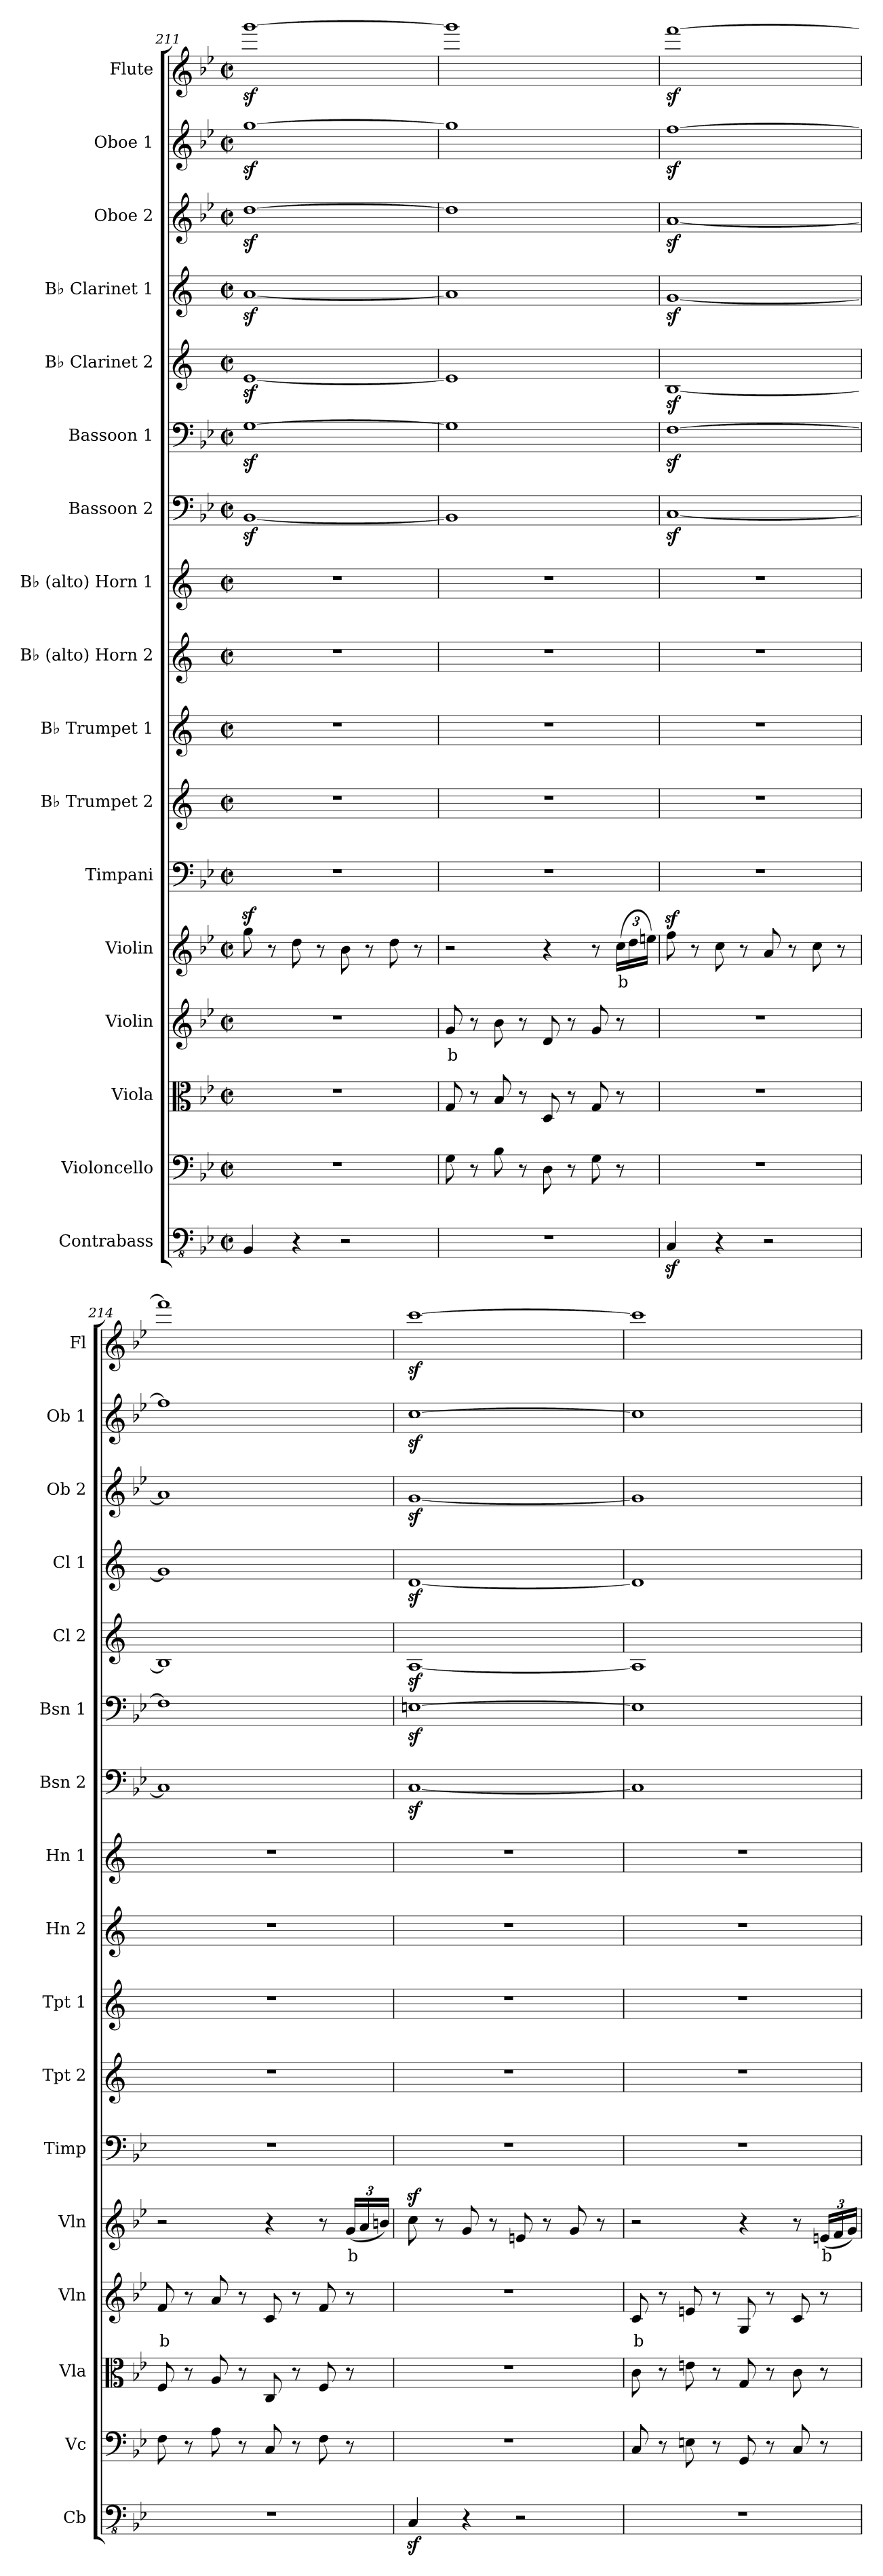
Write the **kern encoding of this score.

**kern	**kern	**kern	**kern	**text	**kern	**text	**kern	**kern	**kern	**kern	**kern	**kern	**kern	**kern	**kern	**kern	**kern	**kern
*part17	*part16	*part15	*part14	*part14	*part13	*part13	*part12	*part11	*part10	*part9	*part8	*part7	*part6	*part5	*part4	*part3	*part2	*part1
*staff17	*staff16	*staff15	*staff14	*staff14	*staff13	*staff13	*staff12	*staff11	*staff10	*staff9	*staff8	*staff7	*staff6	*staff5	*staff4	*staff3	*staff2	*staff1
*I"Contrabass	*I"Violoncello	*I"Viola	*I"Violin	*	*I"Violin	*	*I"Timpani	*I"B♭ Trumpet 2	*I"B♭ Trumpet 1	*I"B♭ (alto) Horn 2	*I"B♭ (alto) Horn 1	*I"Bassoon 2	*I"Bassoon 1	*I"B♭ Clarinet 2	*I"B♭ Clarinet 1	*I"Oboe 2	*I"Oboe 1	*I"Flute
*I'Cb	*I'Vc	*I'Vla	*I'Vln	*	*I'Vln	*	*I'Timp	*I'Tpt 2	*I'Tpt 1	*I'Hn 2	*I'Hn 1	*I'Bsn 2	*I'Bsn 1	*I'Cl 2	*I'Cl 1	*I'Ob 2	*I'Ob 1	*I'Fl
*clefFv4	*clefF4	*clefC3	*clefG2	*	*clefG2	*	*clefF4	*clefG2	*clefG2	*clefG2	*clefG2	*clefF4	*clefF4	*clefG2	*clefG2	*clefG2	*clefG2	*clefG2
*	*	*	*	*	*	*	*	*ITrd1c2	*ITrd1c2	*ITrd1c2	*ITrd1c2	*	*	*ITrd1c2	*ITrd1c2	*	*	*
*k[b-e-]	*k[b-e-]	*k[b-e-]	*k[b-e-]	*	*k[b-e-]	*	*k[b-e-]	*k[b-e-]	*k[b-e-]	*k[b-e-]	*k[b-e-]	*k[b-e-]	*k[b-e-]	*k[b-e-]	*k[b-e-]	*k[b-e-]	*k[b-e-]	*k[b-e-]
*M2/2	*M2/2	*M2/2	*M2/2	*	*M2/2	*	*M2/2	*M2/2	*M2/2	*M2/2	*M2/2	*M2/2	*M2/2	*M2/2	*M2/2	*M2/2	*M2/2	*M2/2
*met(c|)	*met(c|)	*met(c|)	*met(c|)	*	*met(c|)	*	*met(c|)	*met(c|)	*met(c|)	*met(c|)	*met(c|)	*met(c|)	*met(c|)	*met(c|)	*met(c|)	*met(c|)	*met(c|)	*met(c|)
=211	=211	=211	=211	=211	=211	=211	=211	=211	=211	=211	=211	=211	=211	=211	=211	=211	=211	=211
4BBB-/	1r	1r	1r	.	8ggz<\	.	1r	1r	1r	1r	1r	[1BB-z<	[1Gz<	[1dz<	[1gz<	[1ddz<	[1ggz<	[1gggz<
.	.	.	.	.	8r	.	.	.	.	.	.	.	.	.	.	.	.	.
4r	.	.	.	.	8dd\	.	.	.	.	.	.	.	.	.	.	.	.	.
.	.	.	.	.	8r	.	.	.	.	.	.	.	.	.	.	.	.	.
2r	.	.	.	.	8b-\	.	.	.	.	.	.	.	.	.	.	.	.	.
.	.	.	.	.	8r	.	.	.	.	.	.	.	.	.	.	.	.	.
.	.	.	.	.	8dd\	.	.	.	.	.	.	.	.	.	.	.	.	.
.	.	.	.	.	8r	.	.	.	.	.	.	.	.	.	.	.	.	.
!!LO:PB:g=z
=212	=212	=212	=212	=212	=212	=212	=212	=212	=212	=212	=212	=212	=212	=212	=212	=212	=212	=212
!	!	!	!	!LO:LY:b:color=#FF0000	!	!	!	!	!	!	!	!	!	!	!	!	!	!
1r	8G\	8G/	8g/	b	2r	.	1r	1r	1r	1r	1r	1BB-]	1G]	1d]	1g]	1dd]	1gg]	1ggg]
.	8r	8r	8r	.	.	.	.	.	.	.	.	.	.	.	.	.	.	.
.	8B-\	8B-/	8b-\	.	.	.	.	.	.	.	.	.	.	.	.	.	.	.
.	8r	8r	8r	.	.	.	.	.	.	.	.	.	.	.	.	.	.	.
.	8D\	8D/	8d/	.	4r	.	.	.	.	.	.	.	.	.	.	.	.	.
.	8r	8r	8r	.	.	.	.	.	.	.	.	.	.	.	.	.	.	.
.	8G\	8G/	8g/	.	8r	.	.	.	.	.	.	.	.	.	.	.	.	.
*	*	*	*	*	*Xbrackettup	*	*	*	*	*	*	*	*	*	*	*	*	*
!	!	!	!	!	!	!LO:LY:b:color=#FF0000	!	!	!	!	!	!	!	!	!	!	!	!
.	8r	8r	8r	.	(>24cc\LL	b	.	.	.	.	.	.	.	.	.	.	.	.
.	.	.	.	.	24dd\	.	.	.	.	.	.	.	.	.	.	.	.	.
.	.	.	.	.	24een\JJ)	.	.	.	.	.	.	.	.	.	.	.	.	.
=213	=213	=213	=213	=213	=213	=213	=213	=213	=213	=213	=213	=213	=213	=213	=213	=213	=213	=213
4CCz</	1r	1r	1r	.	8ffz<\	.	1r	1r	1r	1r	1r	[1Cz<	[1Fz<	[1Az<	[1fz<	[1az<	[1ffz<	[1fffz<
.	.	.	.	.	8r	.	.	.	.	.	.	.	.	.	.	.	.	.
4r	.	.	.	.	8cc\	.	.	.	.	.	.	.	.	.	.	.	.	.
.	.	.	.	.	8r	.	.	.	.	.	.	.	.	.	.	.	.	.
2r	.	.	.	.	8a/	.	.	.	.	.	.	.	.	.	.	.	.	.
.	.	.	.	.	8r	.	.	.	.	.	.	.	.	.	.	.	.	.
.	.	.	.	.	8cc\	.	.	.	.	.	.	.	.	.	.	.	.	.
.	.	.	.	.	8r	.	.	.	.	.	.	.	.	.	.	.	.	.
=214	=214	=214	=214	=214	=214	=214	=214	=214	=214	=214	=214	=214	=214	=214	=214	=214	=214	=214
!	!	!	!	!LO:LY:b:color=#FF0000	!	!	!	!	!	!	!	!	!	!	!	!	!	!
1r	8F\	8F/	8f/	b	2r	.	1r	1r	1r	1r	1r	1C]	1F]	1A]	1f]	1a]	1ff]	1fff]
.	8r	8r	8r	.	.	.	.	.	.	.	.	.	.	.	.	.	.	.
.	8A\	8A/	8a/	.	.	.	.	.	.	.	.	.	.	.	.	.	.	.
.	8r	8r	8r	.	.	.	.	.	.	.	.	.	.	.	.	.	.	.
.	8C/	8C/	8c/	.	4r	.	.	.	.	.	.	.	.	.	.	.	.	.
.	8r	8r	8r	.	.	.	.	.	.	.	.	.	.	.	.	.	.	.
.	8F\	8F/	8f/	.	8r	.	.	.	.	.	.	.	.	.	.	.	.	.
!	!	!	!	!	!	!LO:LY:b:color=#FF0000	!	!	!	!	!	!	!	!	!	!	!	!
.	8r	8r	8r	.	(<24g/LL	b	.	.	.	.	.	.	.	.	.	.	.	.
.	.	.	.	.	24a/	.	.	.	.	.	.	.	.	.	.	.	.	.
.	.	.	.	.	24bn/JJ)	.	.	.	.	.	.	.	.	.	.	.	.	.
=215	=215	=215	=215	=215	=215	=215	=215	=215	=215	=215	=215	=215	=215	=215	=215	=215	=215	=215
4CCz</	1r	1r	1r	.	8ccz<\	.	1r	1r	1r	1r	1r	[1Cz<	[1Enz<	[1Gz<	[1cz<	[1gz<	[1ccz<	[1cccz<
.	.	.	.	.	8r	.	.	.	.	.	.	.	.	.	.	.	.	.
4r	.	.	.	.	8g/	.	.	.	.	.	.	.	.	.	.	.	.	.
.	.	.	.	.	8r	.	.	.	.	.	.	.	.	.	.	.	.	.
2r	.	.	.	.	8en/	.	.	.	.	.	.	.	.	.	.	.	.	.
.	.	.	.	.	8r	.	.	.	.	.	.	.	.	.	.	.	.	.
.	.	.	.	.	8g/	.	.	.	.	.	.	.	.	.	.	.	.	.
.	.	.	.	.	8r	.	.	.	.	.	.	.	.	.	.	.	.	.
!!LO:PB:g=z
=216	=216	=216	=216	=216	=216	=216	=216	=216	=216	=216	=216	=216	=216	=216	=216	=216	=216	=216
!	!	!	!	!LO:LY:b:color=#FF0000	!	!	!	!	!	!	!	!	!	!	!	!	!	!
1r	8C/	8c\	8c/	b	2r	.	1r	1r	1r	1r	1r	1C]	1E]	1G]	1c]	1g]	1cc]	1ccc]
.	8r	8r	8r	.	.	.	.	.	.	.	.	.	.	.	.	.	.	.
.	8En\	8en\	8en/	.	.	.	.	.	.	.	.	.	.	.	.	.	.	.
.	8r	8r	8r	.	.	.	.	.	.	.	.	.	.	.	.	.	.	.
.	8GG/	8G/	8G/	.	4r	.	.	.	.	.	.	.	.	.	.	.	.	.
.	8r	8r	8r	.	.	.	.	.	.	.	.	.	.	.	.	.	.	.
.	8C/	8c\	8c/	.	8r	.	.	.	.	.	.	.	.	.	.	.	.	.
!	!	!	!	!	!	!LO:LY:b:color=#FF0000	!	!	!	!	!	!	!	!	!	!	!	!
.	8r	8r	8r	.	(<24en/LL	b	.	.	.	.	.	.	.	.	.	.	.	.
.	.	.	.	.	24f/	.	.	.	.	.	.	.	.	.	.	.	.	.
.	.	.	.	.	24g/JJ)	.	.	.	.	.	.	.	.	.	.	.	.	.
=	=	=	=	=	=	=	=	=	=	=	=	=	=	=	=	=	=	=
*-	*-	*-	*-	*-	*-	*-	*-	*-	*-	*-	*-	*-	*-	*-	*-	*-	*-	*-
